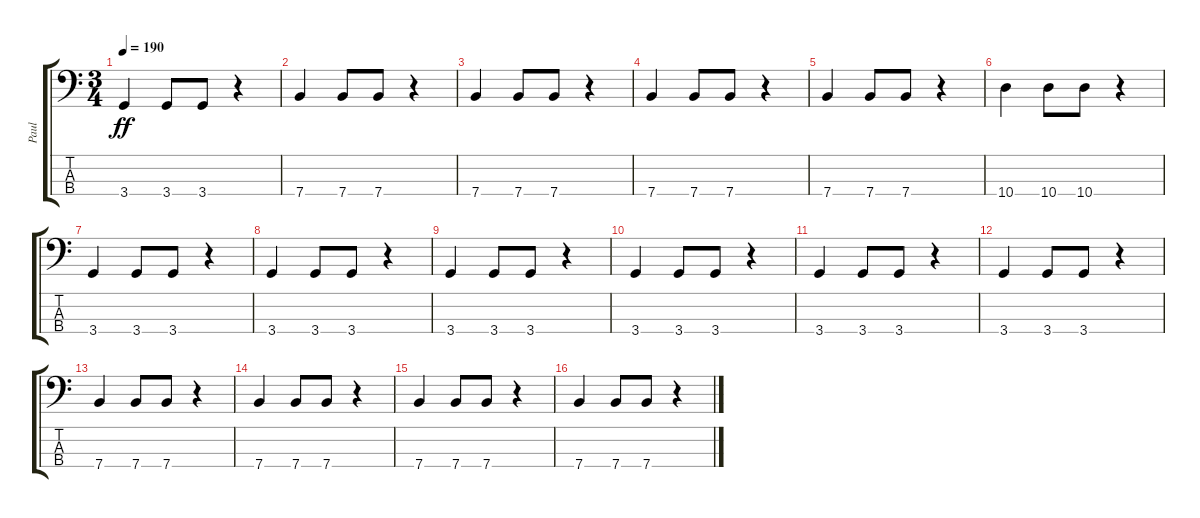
\track ("Paul" "Paul") {instrument electricbasspick}
\staff {score tabs}
\tuning (G2 D2 A1 E1) {hide}
\ts (3 4)
\tempo 190
\clef f4
\ks c
3.4.4{dy ff instrument electricbasspick} 3.4.8 3.4.8 r.4 |
7.4.4 7.4.8 7.4.8 r.4 |
7.4.4 7.4.8 7.4.8 r.4 |
7.4.4 7.4.8 7.4.8 r.4 |
7.4.4 7.4.8 7.4.8 r.4 |
10.4.4 10.4.8 10.4.8 r.4 |
3.4.4 3.4.8 3.4.8 r.4 |
3.4.4 3.4.8 3.4.8 r.4 |
3.4.4 3.4.8 3.4.8 r.4 |
3.4.4 3.4.8 3.4.8 r.4 |
3.4.4 3.4.8 3.4.8 r.4 |
3.4.4 3.4.8 3.4.8 r.4 |
7.4.4 7.4.8 7.4.8 r.4 |
7.4.4 7.4.8 7.4.8 r.4 |
7.4.4 7.4.8 7.4.8 r.4 |
7.4.4 7.4.8 7.4.8 r.4
